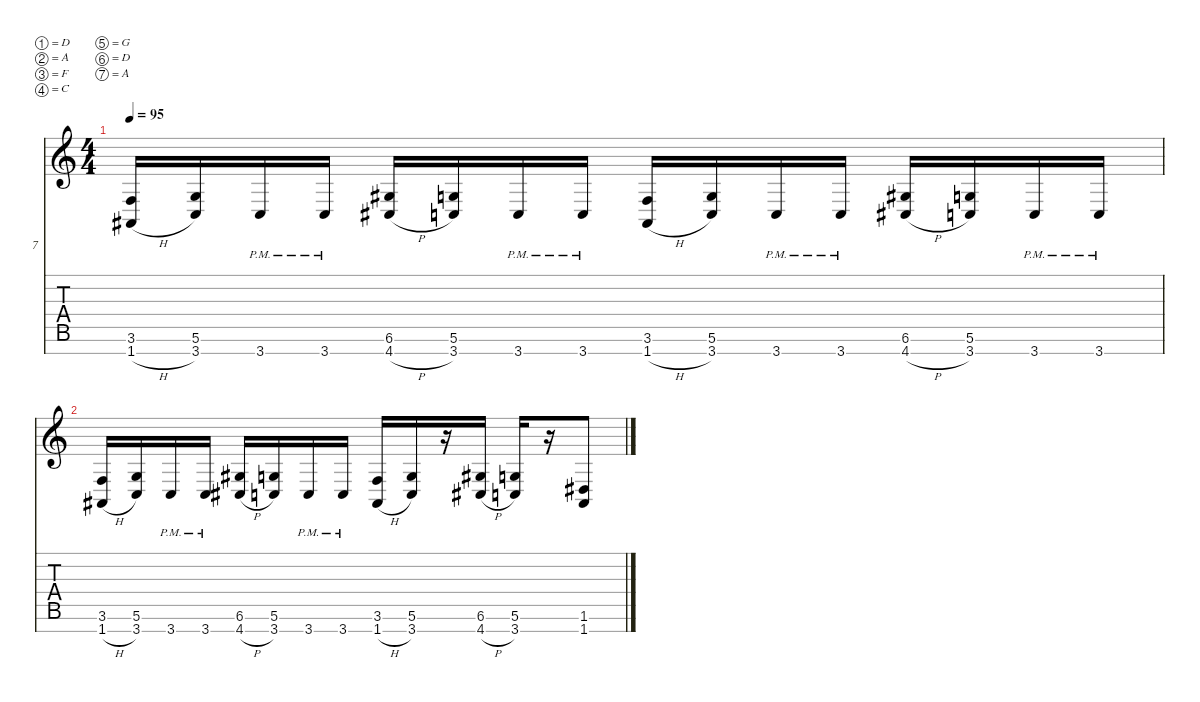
\defaultSystemsLayout 2
\hideDynamics
\bracketExtendMode nobrackets
\firstSystemTrackNameOrientation horizontal
\otherSystemsTrackNameOrientation horizontal
\track ("7" "7") {instrument distortionguitar}
\staff {score tabs}
\tuning (D4 A3 F3 C3 G2 D2 A1)
\ts (4 4)
\scale
1.03043
\tempo 95
\accidentals auto
\clef g2
\ottava regular
\simile none
\ks c
(3.6 1.7{h acc #}).16{dy f beam Up} (5.6 3.7).16{beam Up} 3.7{pm}.16{beam Up} 3.7{pm}.16{beam Up} (6.6{acc #} 4.7{h acc #}).16{beam Up} (5.6 3.7).16{beam Up} 3.7{pm}.16{beam Up} 3.7{pm}.16{beam Up} (3.6 1.7{h acc #}).16{beam Up} (5.6 3.7).16{beam Up} 3.7{pm}.16{beam Up} 3.7{pm}.16{beam Up} (4.7{h acc #} 6.6{acc #}).16{beam Up} (3.7 5.6).16{beam Up} 3.7{pm}.16{beam Up} 3.7{pm}.16{beam Up} |
\scale
0.969568 (3.6 1.7{h acc #}).16{beam Up} (5.6 3.7).16{beam Up} 3.7{pm}.16{beam Up} 3.7{pm}.16{beam Up} (4.7{h acc #} 6.6{acc #}).16{beam Up} (3.7 5.6).16{beam Up} 3.7{pm}.16{beam Up} 3.7{pm}.16{beam Up} (3.6 1.7{h acc #}).16{beam Up} (5.6 3.7).16{beam Up} r.16{beam Up} (6.6{acc #} 4.7{h acc #}).16{beam Up} (5.6 3.7).16{beam Up} r.16{beam Up} (1.6 1.7{acc #}).8{beam Up} |
\scale
1.03043 |
\scale
0.969568 |
\scale
1.03043 |
\scale
0.969568 |
\scale
1.03043 |
\scale
0.969568 |
\scale
1.03043 |
\scale
0.969568 |
\scale
1.03043 |
\scale
0.969568 |
\scale
1.03043 |
\scale
0.969568 |
\scale
1.03043 |
\scale
0.969568
